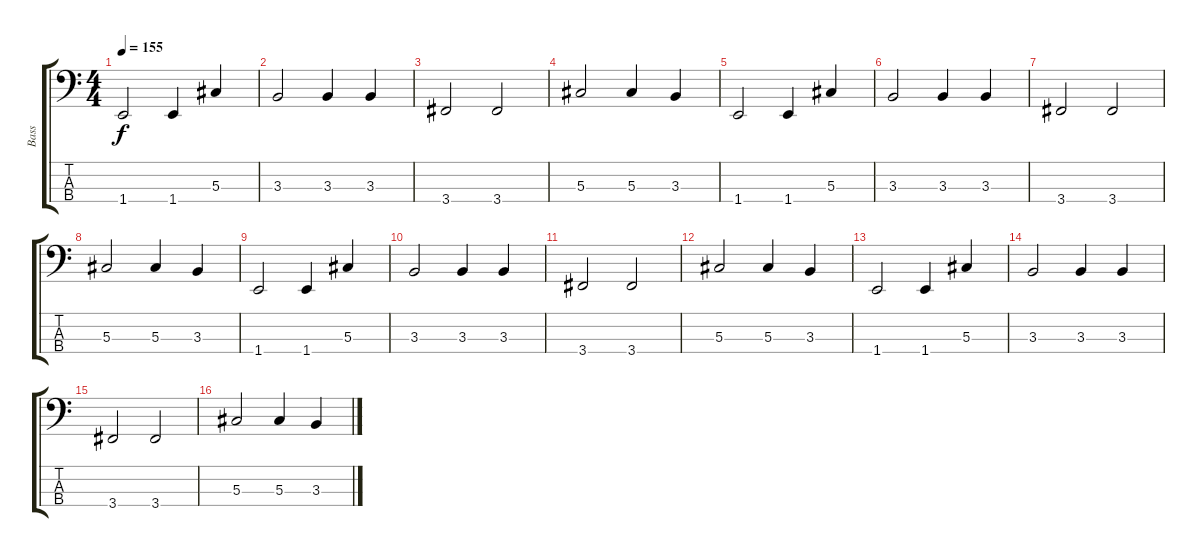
\track ("Bass" "Bass") {instrument electricbassfinger}
\staff {score tabs}
\tuning (Gb2 Db2 Ab1 Eb1) {hide}
\ts (4 4)
\tempo 155
\clef f4
\ks c
1.4.2{dy f} 1.4.4 5.3.4 |
3.3.2 3.3.4 3.3.4 |
3.4.2 3.4.2 |
5.3.2 5.3.4 3.3.4 |
1.4.2 1.4.4 5.3.4 |
3.3.2 3.3.4 3.3.4 |
3.4.2 3.4.2 |
5.3.2 5.3.4 3.3.4 |
1.4.2 1.4.4 5.3.4 |
3.3.2 3.3.4 3.3.4 |
3.4.2 3.4.2 |
5.3.2 5.3.4 3.3.4 |
1.4.2 1.4.4 5.3.4 |
3.3.2 3.3.4 3.3.4 |
3.4.2 3.4.2 |
\section ("" "")
5.3.2 5.3.4 3.3.4
